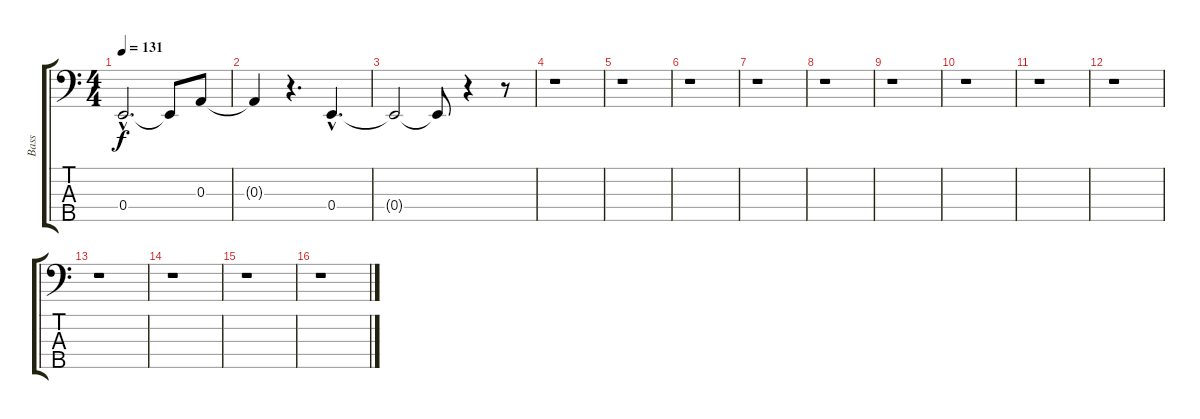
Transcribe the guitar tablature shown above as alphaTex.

\track ("Bass" "Bass") {instrument electricbassfinger}
\staff {score tabs}
\tuning (G2 D2 A1 E1 B0) {hide}
\ts (4 4)
\tempo 131
\clef f4
\ks c
0.4{hac t}.2{d dy f} 0.4{t}.8 0.3.8 |
0.3{t}.4 r.4{d} 0.4{hac}.4{d} |
0.4{t}.2 0.4{t}.8 r.4 r.8 |
r.1 |
r.1 |
r.1 |
r.1 |
r.1 |
r.1 |
r.1 |
r.1 |
r.1 |
r.1 |
r.1 |
r.1 |
r.1
